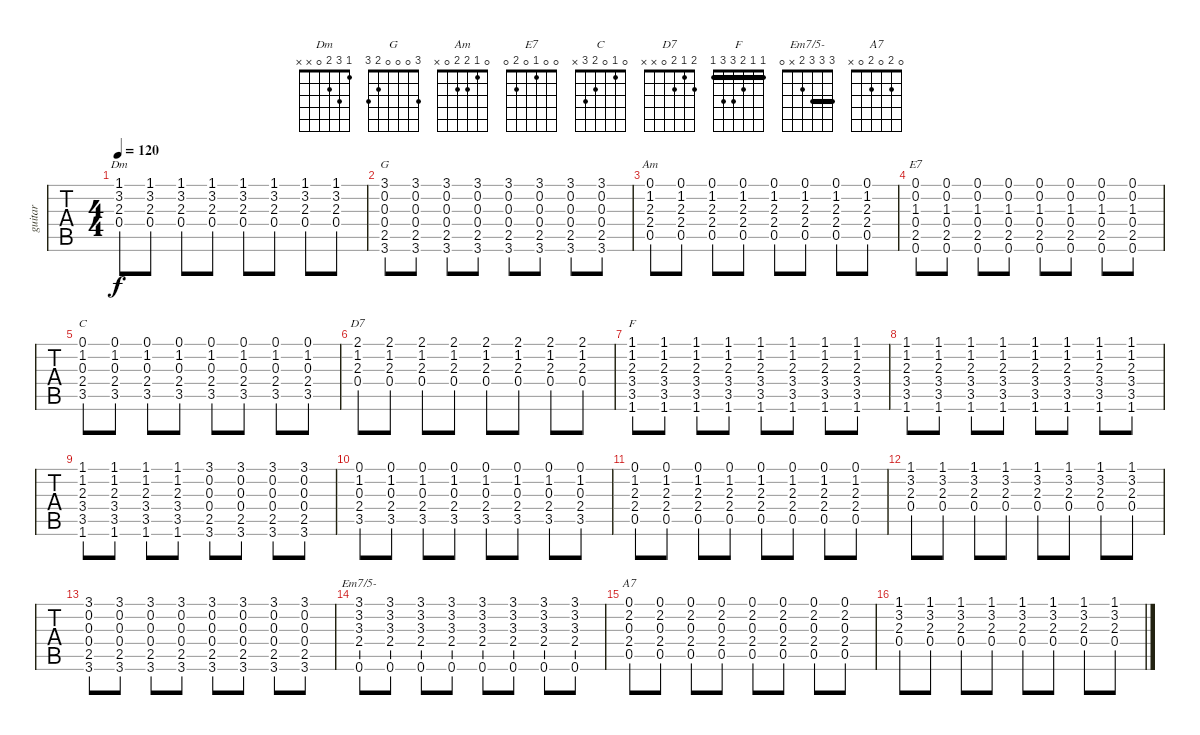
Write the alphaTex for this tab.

\track ("guitar" "guitar") {instrument acousticguitarsteel}
\staff {tabs}
\tuning (E4 B3 G3 D3 A2 E2) {hide}
\chord ("Dm" 1 3 2 0 x x)
\chord ("G" 3 0 0 0 2 3)
\chord ("Am" 0 1 2 2 0 x)
\chord ("E7" 0 0 1 0 2 0)
\chord ("C" 0 1 0 2 3 x)
\chord ("D7" 2 1 2 0 x x)
\chord ("F" 1 1 2 3 3 1) {barre 1}
\chord ("Em7/5-" 3 3 3 2 x 0) {barre 3}
\chord ("A7" 0 2 0 2 0 x)
\ts (4 4)
\tempo 120
\clef g2
\ks c
(1.1 3.2 2.3 0.4).8{ch "Dm" dy f} (1.1 3.2 2.3 0.4).8 (1.1 3.2 2.3 0.4).8 (1.1 3.2 2.3 0.4).8 (1.1 3.2 2.3 0.4).8 (1.1 3.2 2.3 0.4).8 (1.1 3.2 2.3 0.4).8 (1.1 3.2 2.3 0.4).8 |
(3.1 0.2 0.3 0.4 2.5 3.6).8{ch "G"} (3.1 0.2 0.3 0.4 2.5 3.6).8 (3.1 0.2 0.3 0.4 2.5 3.6).8 (3.1 0.2 0.3 0.4 2.5 3.6).8 (3.1 0.2 0.3 0.4 2.5 3.6).8 (3.1 0.2 0.3 0.4 2.5 3.6).8 (3.1 0.2 0.3 0.4 2.5 3.6).8 (3.1 0.2 0.3 0.4 2.5 3.6).8 |
(0.1 1.2 2.3 2.4 0.5).8{ch "Am"} (0.1 1.2 2.3 2.4 0.5).8 (0.1 1.2 2.3 2.4 0.5).8 (0.1 1.2 2.3 2.4 0.5).8 (0.1 1.2 2.3 2.4 0.5).8 (0.1 1.2 2.3 2.4 0.5).8 (0.1 1.2 2.3 2.4 0.5).8 (0.1 1.2 2.3 2.4 0.5).8 |
(0.1 0.2 1.3 0.4 2.5 0.6).8{ch "E7"} (0.1 0.2 1.3 0.4 2.5 0.6).8 (0.1 0.2 1.3 0.4 2.5 0.6).8 (0.1 0.2 1.3 0.4 2.5 0.6).8 (0.1 0.2 1.3 0.4 2.5 0.6).8 (0.1 0.2 1.3 0.4 2.5 0.6).8 (0.1 0.2 1.3 0.4 2.5 0.6).8 (0.1 0.2 1.3 0.4 2.5 0.6).8 |
(0.1 1.2 0.3 2.4 3.5).8{ch "C"} (0.1 1.2 0.3 2.4 3.5).8 (0.1 1.2 0.3 2.4 3.5).8 (0.1 1.2 0.3 2.4 3.5).8 (0.1 1.2 0.3 2.4 3.5).8 (0.1 1.2 0.3 2.4 3.5).8 (0.1 1.2 0.3 2.4 3.5).8 (0.1 1.2 0.3 2.4 3.5).8 |
(2.1 1.2 2.3 0.4).8{ch "D7"} (2.1 1.2 2.3 0.4).8 (2.1 1.2 2.3 0.4).8 (2.1 1.2 2.3 0.4).8 (2.1 1.2 2.3 0.4).8 (2.1 1.2 2.3 0.4).8 (2.1 1.2 2.3 0.4).8 (2.1 1.2 2.3 0.4).8 |
(1.1 1.2 2.3 3.4 3.5 1.6).8{ch "F"} (1.1 1.2 2.3 3.4 3.5 1.6).8 (1.1 1.2 2.3 3.4 3.5 1.6).8 (1.1 1.2 2.3 3.4 3.5 1.6).8 (1.1 1.2 2.3 3.4 3.5 1.6).8 (1.1 1.2 2.3 3.4 3.5 1.6).8 (1.1 1.2 2.3 3.4 3.5 1.6).8 (1.1 1.2 2.3 3.4 3.5 1.6).8 |
(1.1 1.2 2.3 3.4 3.5 1.6).8 (1.1 1.2 2.3 3.4 3.5 1.6).8 (1.1 1.2 2.3 3.4 3.5 1.6).8 (1.1 1.2 2.3 3.4 3.5 1.6).8 (1.1 1.2 2.3 3.4 3.5 1.6).8 (1.1 1.2 2.3 3.4 3.5 1.6).8 (1.1 1.2 2.3 3.4 3.5 1.6).8 (1.1 1.2 2.3 3.4 3.5 1.6).8 |
(1.1 1.2 2.3 3.4 3.5 1.6).8 (1.1 1.2 2.3 3.4 3.5 1.6).8 (1.1 1.2 2.3 3.4 3.5 1.6).8 (1.1 1.2 2.3 3.4 3.5 1.6).8 (3.1 0.2 0.3 0.4 2.5 3.6).8 (3.1 0.2 0.3 0.4 2.5 3.6).8 (3.1 0.2 0.3 0.4 2.5 3.6).8 (3.1 0.2 0.3 0.4 2.5 3.6).8 |
(0.1 1.2 0.3 2.4 3.5).8 (0.1 1.2 0.3 2.4 3.5).8 (0.1 1.2 0.3 2.4 3.5).8 (0.1 1.2 0.3 2.4 3.5).8 (0.1 1.2 0.3 2.4 3.5).8 (0.1 1.2 0.3 2.4 3.5).8 (0.1 1.2 0.3 2.4 3.5).8 (0.1 1.2 0.3 2.4 3.5).8 |
(0.1 1.2 2.3 2.4 0.5).8 (0.1 1.2 2.3 2.4 0.5).8 (0.1 1.2 2.3 2.4 0.5).8 (0.1 1.2 2.3 2.4 0.5).8 (0.1 1.2 2.3 2.4 0.5).8 (0.1 1.2 2.3 2.4 0.5).8 (0.1 1.2 2.3 2.4 0.5).8 (0.1 1.2 2.3 2.4 0.5).8 |
(1.1 3.2 2.3 0.4).8 (1.1 3.2 2.3 0.4).8 (1.1 3.2 2.3 0.4).8 (1.1 3.2 2.3 0.4).8 (1.1 3.2 2.3 0.4).8 (1.1 3.2 2.3 0.4).8 (1.1 3.2 2.3 0.4).8 (1.1 3.2 2.3 0.4).8 |
(3.1 0.2 0.3 0.4 2.5 3.6).8 (3.1 0.2 0.3 0.4 2.5 3.6).8 (3.1 0.2 0.3 0.4 2.5 3.6).8 (3.1 0.2 0.3 0.4 2.5 3.6).8 (3.1 0.2 0.3 0.4 2.5 3.6).8 (3.1 0.2 0.3 0.4 2.5 3.6).8 (3.1 0.2 0.3 0.4 2.5 3.6).8 (3.1 0.2 0.3 0.4 2.5 3.6).8 |
(3.1 3.2 3.3 2.4 0.6).8{ch "Em7/5-"} (3.1 3.2 3.3 2.4 0.6).8 (3.1 3.2 3.3 2.4 0.6).8 (3.1 3.2 3.3 2.4 0.6).8 (3.1 3.2 3.3 2.4 0.6).8 (3.1 3.2 3.3 2.4 0.6).8 (3.1 3.2 3.3 2.4 0.6).8 (3.1 3.2 3.3 2.4 0.6).8 |
(0.1 2.2 0.3 2.4 0.5).8{ch "A7"} (0.1 2.2 0.3 2.4 0.5).8 (0.1 2.2 0.3 2.4 0.5).8 (0.1 2.2 0.3 2.4 0.5).8 (0.1 2.2 0.3 2.4 0.5).8 (0.1 2.2 0.3 2.4 0.5).8 (0.1 2.2 0.3 2.4 0.5).8 (0.1 2.2 0.3 2.4 0.5).8 |
(1.1 3.2 2.3 0.4).8 (1.1 3.2 2.3 0.4).8 (1.1 3.2 2.3 0.4).8 (1.1 3.2 2.3 0.4).8 (1.1 3.2 2.3 0.4).8 (1.1 3.2 2.3 0.4).8 (1.1 3.2 2.3 0.4).8 (1.1 3.2 2.3 0.4).8
